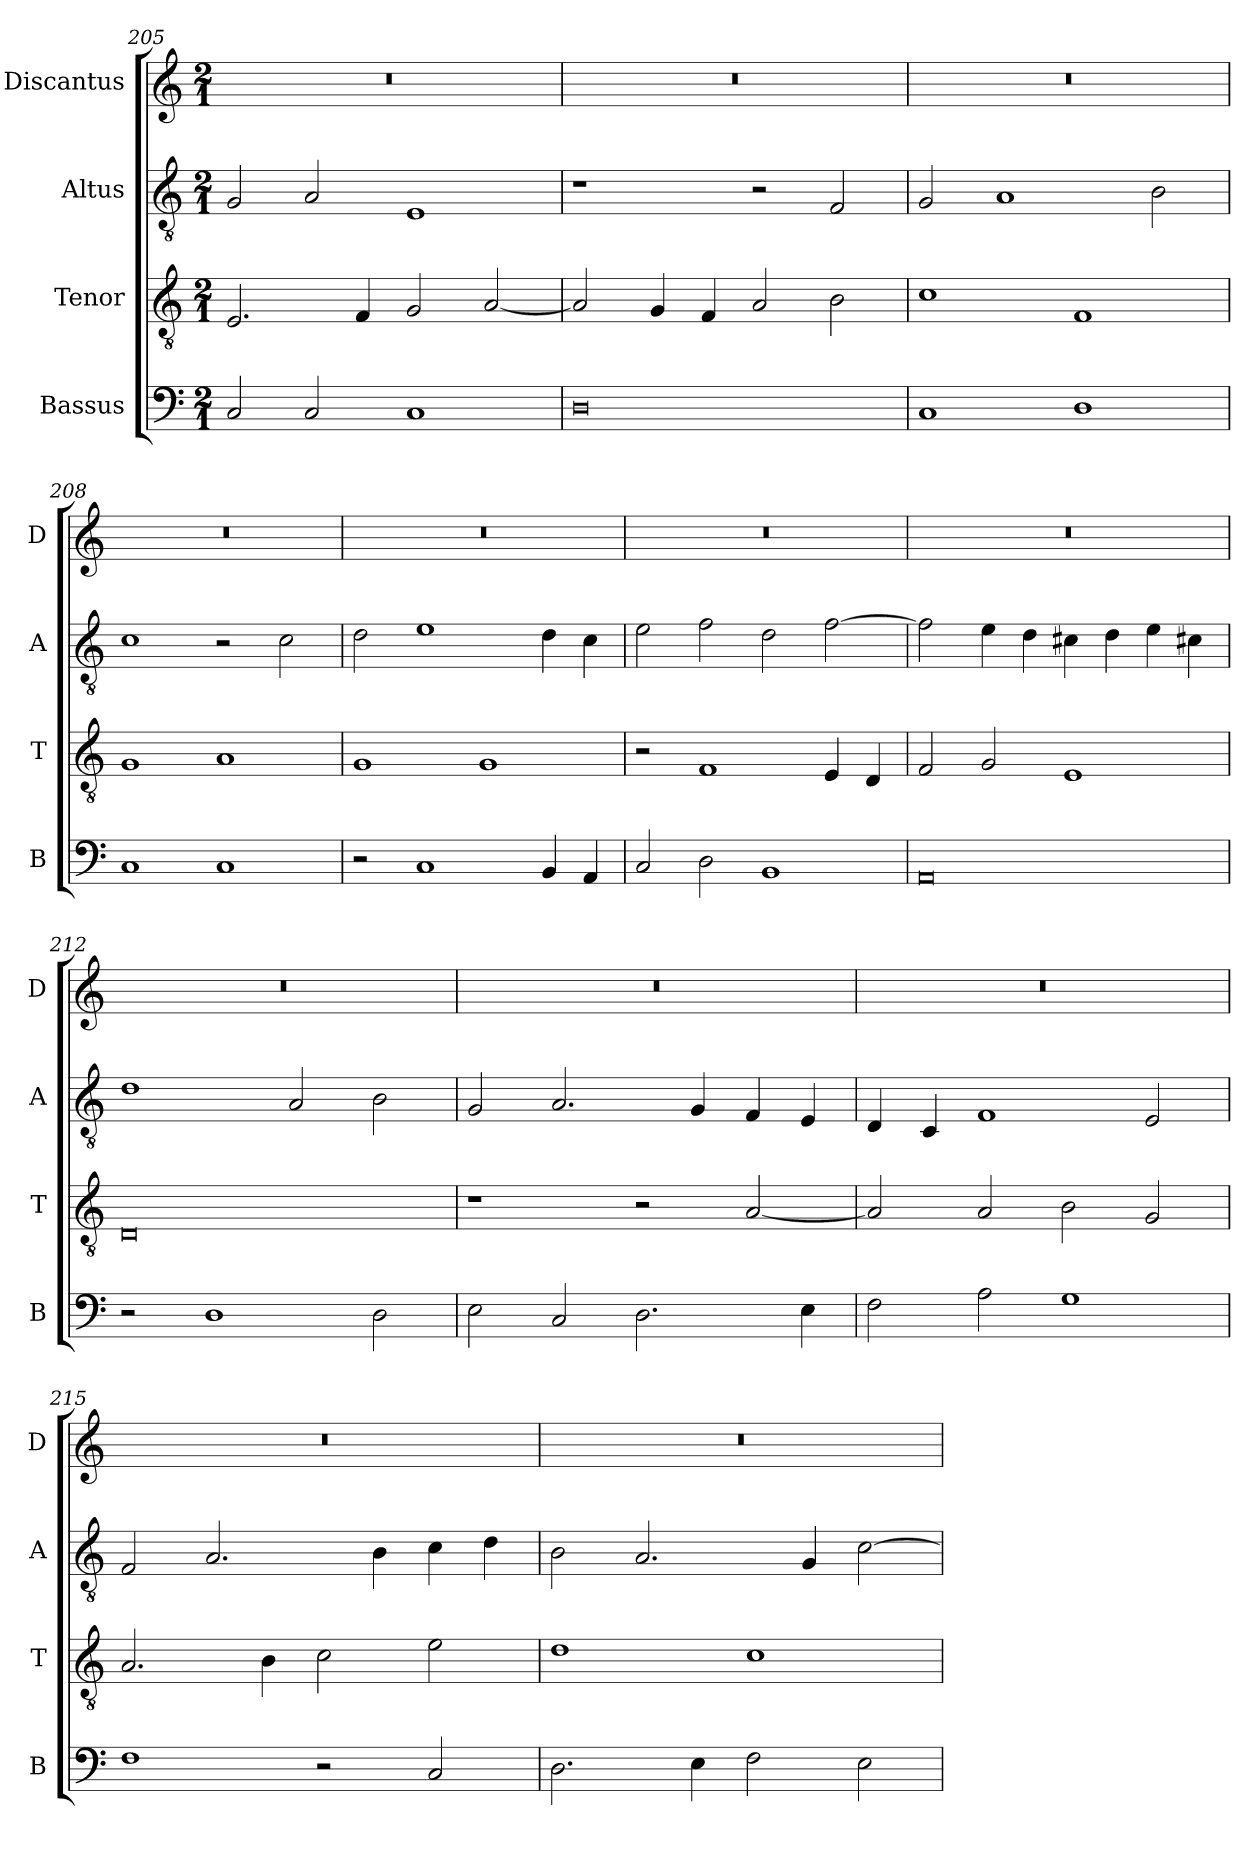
**kern	**kern	**kern	**kern
*part4	*part3	*part2	*part1
*staff4	*staff3	*staff2	*staff1
*I"Bassus	*I"Tenor	*I"Altus	*I"Discantus
*I'B	*I'T	*I'A	*I'D
*clefF4	*clefGv2	*clefGv2	*clefG2
*k[]	*k[]	*k[]	*k[]
*M2/1	*M2/1	*M2/1	*M2/1
=205	=205	=205	=205
2C/	2.E/	2G/	0r
2C/	.	2A/	.
.	4F/	.	.
1C	2G/	1E	.
.	[2A/	.	.
=206	=206	=206	=206
0D	2A/]	1r	0r
.	4G/	.	.
.	4F/	.	.
.	2A/	2r	.
.	2B\	2F/	.
=207	=207	=207	=207
1C	1c	2G/	0r
.	.	1A	.
1D	1F	.	.
.	.	2B\	.
=208	=208	=208	=208
1C	1G	1c	0r
1C	1A	2r	.
.	.	2c\	.
=209	=209	=209	=209
2r	1G	2d\	0r
1C	.	1e	.
.	1G	.	.
4BB/	.	4d\	.
4AA/	.	4c\	.
=210	=210	=210	=210
2C/	2r	2e\	0r
2D\	1F	2f\	.
1BB	.	2d\	.
.	4E/	[2f\	.
.	4D/	.	.
=211	=211	=211	=211
0AA	2F/	2f\]	0r
.	2G/	4e\	.
.	.	4d\	.
.	1E	4c#X\	.
.	.	4d\	.
.	.	4e\	.
.	.	4c#X\	.
=212	=212	=212	=212
2r	0D	1d	0r
1D	.	.	.
.	.	2A/	.
2D\	.	2B\	.
=213	=213	=213	=213
2E\	1r	2G/	0r
2C/	.	2.A/	.
2.D\	2r	.	.
.	.	4G/	.
.	[2A/	4F/	.
4E\	.	4E/	.
=214	=214	=214	=214
2F\	2A/]	4D/	0r
.	.	4C/	.
2A\	2A/	1F	.
1G	2B\	.	.
.	2G/	2E/	.
=215	=215	=215	=215
1F	2.A/	2F/	0r
.	.	2.A/	.
.	4B\	.	.
2r	2c\	.	.
.	.	4B\	.
2C/	2e\	4c\	.
.	.	4d\	.
=216	=216	=216	=216
2.D\	1d	2B\	0r
.	.	2.A/	.
4E\	.	.	.
2F\	1c	.	.
.	.	4G/	.
2E\	.	[2c\	.
=	=	=	=
*-	*-	*-	*-
